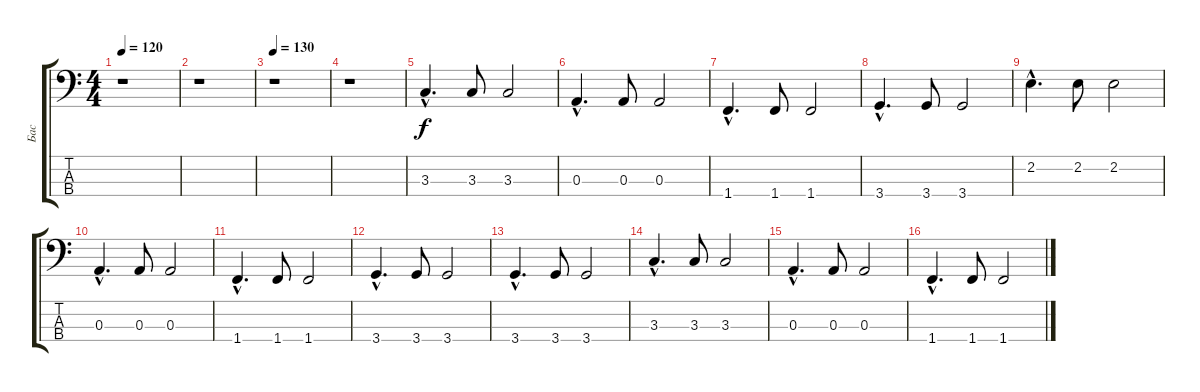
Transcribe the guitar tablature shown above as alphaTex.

\track ("Бас" "Бас") {instrument electricbasspick}
\staff {score tabs}
\tuning (G2 D2 A1 E1) {hide}
\ts (4 4)
\tempo 120
\clef f4
\ks c
r.1{dy f} |
r.1 |
\tempo 130
r.1 |
r.1 |
3.3{hac}.4{d} 3.3.8 3.3.2 |
0.3{hac}.4{d} 0.3.8 0.3.2 |
1.4{hac}.4{d} 1.4.8 1.4.2 |
3.4{hac}.4{d} 3.4.8 3.4.2 |
2.2{hac}.4{d} 2.2.8 2.2.2 |
0.3{hac}.4{d} 0.3.8 0.3.2 |
1.4{hac}.4{d} 1.4.8 1.4.2 |
3.4{hac}.4{d} 3.4.8 3.4.2 |
3.4{hac}.4{d} 3.4.8 3.4.2 |
3.3{hac}.4{d} 3.3.8 3.3.2 |
0.3{hac}.4{d} 0.3.8 0.3.2 |
1.4{hac}.4{d} 1.4.8 1.4.2
